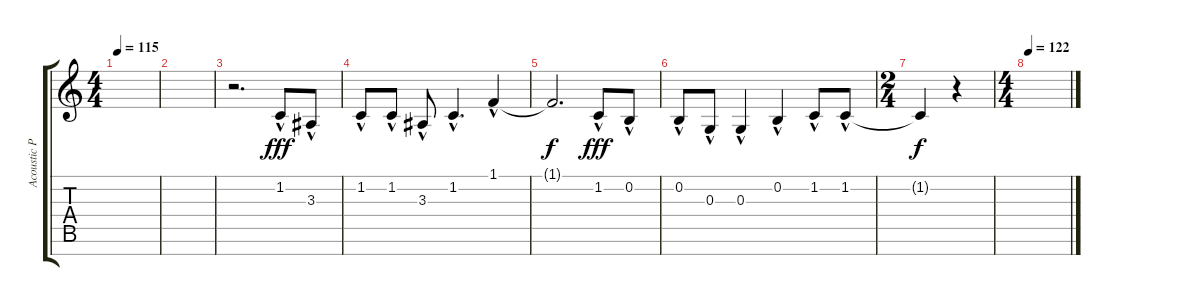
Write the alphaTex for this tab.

\track ("Acoustic Piano" "Acoustic P") {instrument sopranosax}
\staff {score tabs}
\tuning (E4 B3 G3 D3 A2 E2 B1) {hide}
\ts (4 4)
\tempo 115
\clef g2
\ks c
|
|
r.2{d} 1.2{hac}.8{dy fff} 3.3{hac}.8 |
1.2{hac}.8 1.2{hac}.8 3.3{hac}.8 1.2{hac}.4{d} 1.1{hac}.4 |
1.1{t}.2{d dy f} 1.2{hac}.8{dy fff} 0.2{hac}.8 |
0.2{hac}.8 0.3{hac}.8 0.3{hac}.4 0.2{hac}.4 1.2{hac}.8 1.2{hac}.8 |
\ts (2 4)
1.2{t}.4{dy f} r.4 |
\ts (4 4)
\tempo 122
